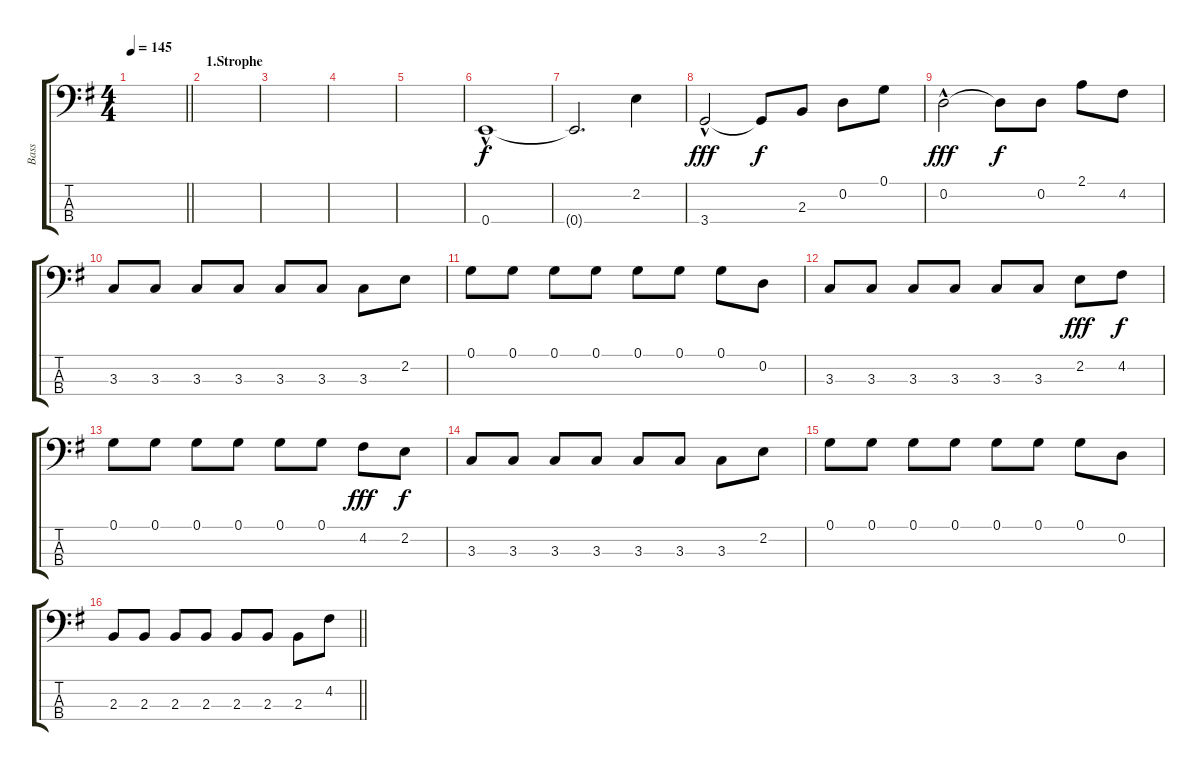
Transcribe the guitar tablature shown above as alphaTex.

\track ("Bass" "Bass") {instrument electricbassfinger}
\staff {score tabs}
\tuning (G2 D2 A1 E1) {hide}
\ts (4 4)
\tempo 145
\clef f4
\barLineRight lightlight
\ks eminor
|
\section ("" "1.Strophe")
|
|
|
|
0.4{hac}.1 |
0.4{t}.2{d dy f} 2.2.4 |
3.4{hac}.2{dy fff} 3.4{t}.8{dy f} 2.3.8 0.2.8 0.1.8 |
0.2{hac}.2{dy fff} 0.2{t}.8{dy f} 0.2.8 2.1.8 4.2.8 |
3.3.8 3.3.8 3.3.8 3.3.8 3.3.8 3.3.8 3.3.8 2.2.8 |
0.1.8 0.1.8 0.1.8 0.1.8 0.1.8 0.1.8 0.1.8 0.2.8 |
3.3.8 3.3.8 3.3.8 3.3.8 3.3.8 3.3.8 2.2.8{dy fff} 4.2.8{dy f} |
0.1.8 0.1.8 0.1.8 0.1.8 0.1.8 0.1.8 4.2.8{dy fff} 2.2.8{dy f} |
3.3.8 3.3.8 3.3.8 3.3.8 3.3.8 3.3.8 3.3.8 2.2.8 |
0.1.8 0.1.8 0.1.8 0.1.8 0.1.8 0.1.8 0.1.8 0.2.8 |
\barLineRight lightlight
2.3.8 2.3.8 2.3.8 2.3.8 2.3.8 2.3.8 2.3.8 4.2.8
